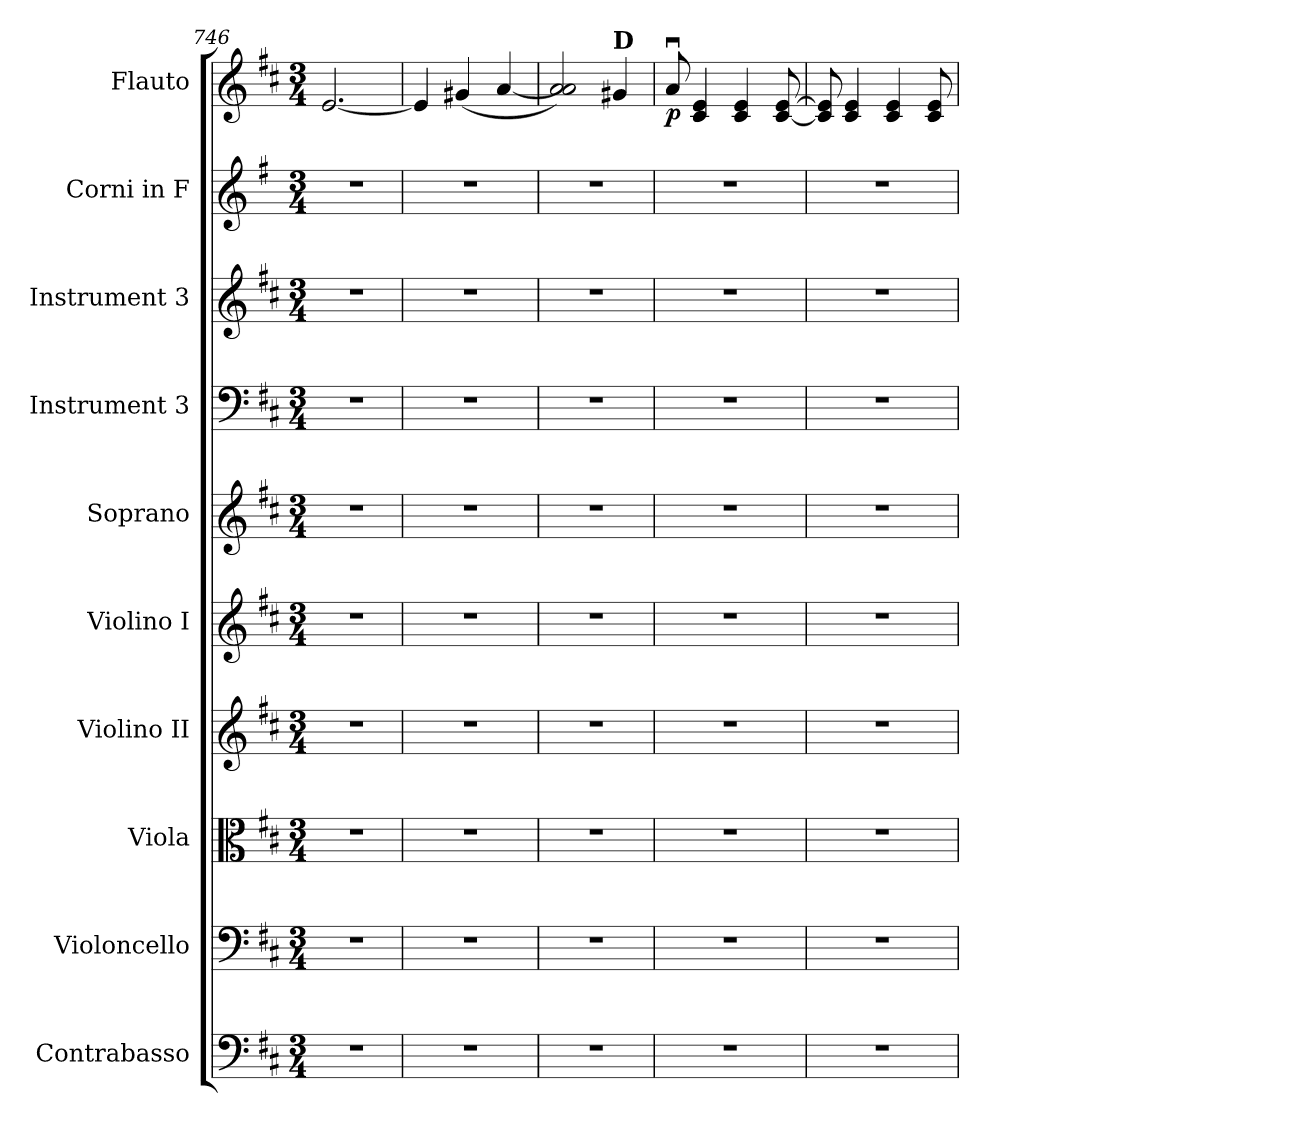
**kern	**kern	**kern	**kern	**kern	**kern	**kern	**kern	**kern	**kern	**dynam
*part10	*part9	*part8	*part7	*part6	*part5	*part4	*part3	*part2	*part1	*part1
*staff10	*staff9	*staff8	*staff7	*staff6	*staff5	*staff4	*staff3	*staff2	*staff1	*staff1
*I"Contrabasso	*I"Violoncello	*I"Viola	*I"Violino II	*I"Violino I	*I"Soprano	*I"Instrument 3	*I"Instrument 3	*I"Corni in F	*I"Flauto	*
*I'Cb.	*I'Vc.	*I'Vla.	*I'Vln. II	*I'Vln. I	*I'S	*	*	*I'Cor.	*I'Fl.	*
*clefF4	*clefF4	*clefC3	*clefG2	*clefG2	*clefG2	*clefF4	*clefG2	*clefG2	*clefG2	*
*ITrd1c2	*ITrd1c2	*ITrd1c2	*ITrd1c2	*ITrd1c2	*ITrd1c2	*ITrd1c2	*ITrd1c2	*ITrd4c7	*ITrd1c2	*
*k[]	*k[]	*k[]	*k[]	*k[]	*k[]	*k[]	*k[]	*k[]	*k[]	*
*C:	*C:	*C:	*C:	*C:	*C:	*C:	*C:	*C:	*C:	*
*M3/4	*M3/4	*M3/4	*M3/4	*M3/4	*M3/4	*M3/4	*M3/4	*M3/4	*M3/4	*
=746	=746	=746	=746	=746	=746	=746	=746	=746	=746	=746
2.r	2.r	2.r	2.r	2.r	2.r	2.r	2.r	2.r	[<2.d/	.
=747	=747	=747	=747	=747	=747	=747	=747	=747	=747	=747
2.r	2.r	2.r	2.r	2.r	2.r	2.r	2.r	2.r	4d/]	.
.	.	.	.	.	.	.	.	.	(<4f#X/	.
.	.	.	.	.	.	.	.	.	[<4g/	.
=748	=748	=748	=748	=748	=748	=748	=748	=748	=748	=748
2.r	2.r	2.r	2.r	2.r	2.r	2.r	2.r	2.r	2g/ 2g/])	.
!	!	!	!	!	!	!	!	!	!LO:TX:a:B:t=D	!
.	.	.	.	.	.	.	.	.	4f#X/	.
=749	=749	=749	=749	=749	=749	=749	=749	=749	=749	=749
!	!	!	!	!	!	!	!	!	!	!LO:DY:b
2.r	2.r	2.r	2.r	2.r	2.r	2.r	2.r	2.r	8gu>/	p
.	.	.	.	.	.	.	.	.	4d/ 4B/	.
.	.	.	.	.	.	.	.	.	4d/ 4B/	.
.	.	.	.	.	.	.	.	.	[<8d/ [<8B/	.
!!LO:PB:g=z
=750	=750	=750	=750	=750	=750	=750	=750	=750	=750	=750
2.r	2.r	2.r	2.r	2.r	2.r	2.r	2.r	2.r	8d/] 8B/]	.
.	.	.	.	.	.	.	.	.	4d/ 4B/	.
.	.	.	.	.	.	.	.	.	4d/ 4B/	.
.	.	.	.	.	.	.	.	.	8d/ 8B/	.
=	=	=	=	=	=	=	=	=	=	=
*-	*-	*-	*-	*-	*-	*-	*-	*-	*-	*-
